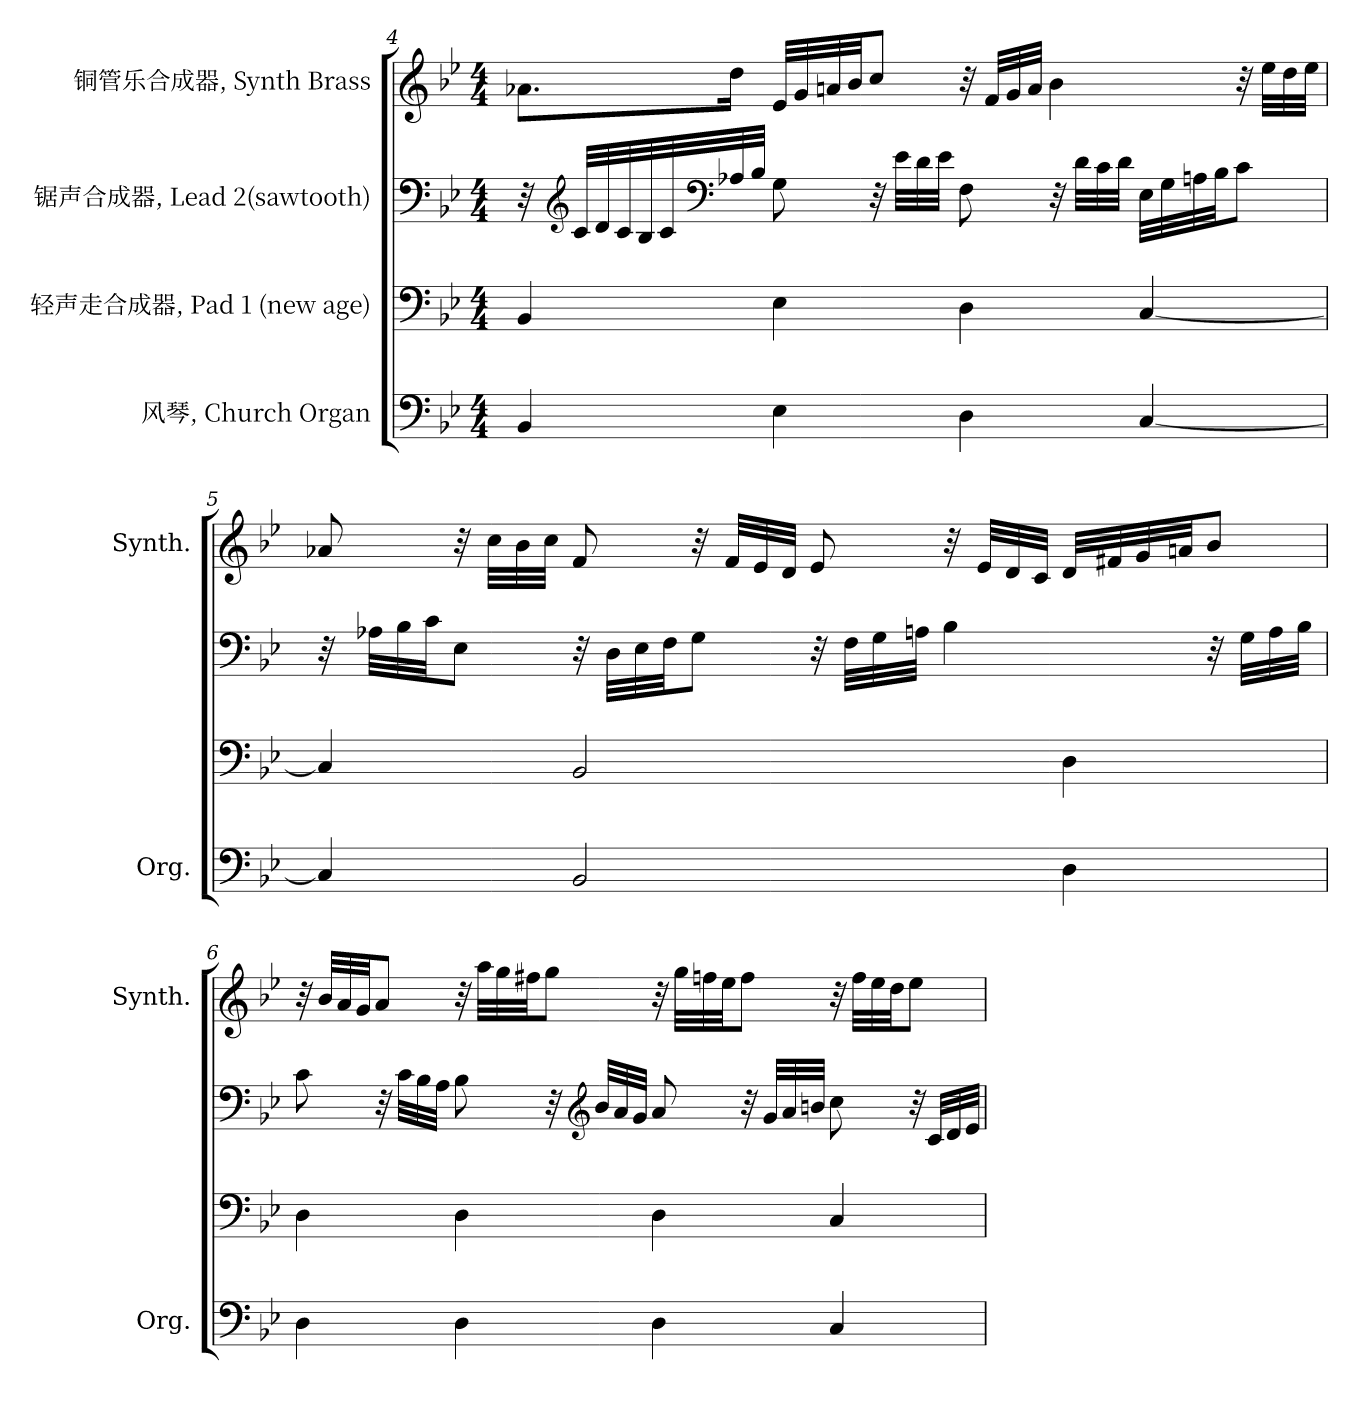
**kern	**kern	**kern	**kern
*part4	*part3	*part2	*part1
*staff4	*staff3	*staff2	*staff1
*I"风琴, Church Organ	*I"轻声走合成器, Pad 1 (new age)	*I"锯声合成器, Lead 2(sawtooth)	*I"铜管乐合成器, Synth Brass
*I'Org.	*	*	*I'Synth.
!!LO:PB:g=z
*clefF4	*clefF4	*clefF4	*clefG2
*k[b-e-]	*k[b-e-]	*k[b-e-]	*k[b-e-]
*M4/4	*M4/4	*M4/4	*M4/4
=4	=4	=4	=4
4BB-/	4BB-/	32r	8.a-X\L
*	*	*clefG2	*
.	.	32c/LLL	.
.	.	32d/	.
.	.	32c/	.
.	.	32B-/	.
.	.	32c/	.
*	*	*clefF4	*
.	.	32A-X/	16dd\Jk
.	.	32B-/JJJ	.
4E-\	4E-\	8G\	32e-/LLL
.	.	.	32g/
.	.	.	32an/
.	.	.	32b-/JJ
.	.	32r	8cc/J
.	.	32e-\LLL	.
.	.	32d\	.
.	.	32e-\JJJ	.
4D\	4D\	8F\	32r
.	.	.	32f/LLL
.	.	.	32g/
.	.	.	32a/JJJ
.	.	32r	4b-\
.	.	32d\LLL	.
.	.	32c\	.
.	.	32d\JJJ	.
[4C/	[4C/	32E-\LLL	.
.	.	32G\	.
.	.	32An\	.
.	.	32B-\JJ	.
.	.	8c\J	32r
.	.	.	32ee-\LLL
.	.	.	32dd\
.	.	.	32ee-\JJJ
!!LO:LB:g=z
=5	=5	=5	=5
4C/]	4C/]	32r	8a-X/
.	.	32A-X\LLL	.
.	.	32B-\	.
.	.	32c\JJ	.
.	.	8E-\J	32r
.	.	.	32cc\LLL
.	.	.	32b-\
.	.	.	32cc\JJJ
2BB-/	2BB-/	32r	8f/
.	.	32D\LLL	.
.	.	32E-\	.
.	.	32F\JJ	.
.	.	8G\J	32r
.	.	.	32f/LLL
.	.	.	32e-/
.	.	.	32d/JJJ
.	.	32r	8e-/
.	.	32F\LLL	.
.	.	32G\	.
.	.	32An\JJJ	.
.	.	4B-\	32r
.	.	.	32e-/LLL
.	.	.	32d/
.	.	.	32c/JJJ
4D\	4D\	.	32d/LLL
.	.	.	32f#X/
.	.	.	32g/
.	.	.	32an/JJ
.	.	32r	8b-/J
.	.	32G\LLL	.
.	.	32A\	.
.	.	32B-\JJJ	.
!!LO:LB:g=z
=6	=6	=6	=6
4D\	4D\	8c\	32r
.	.	.	32b-/LLL
.	.	.	32a/
.	.	.	32g/JJ
.	.	32r	8a/J
.	.	32c\LLL	.
.	.	32B-\	.
.	.	32A\JJJ	.
4D\	4D\	8B-\	32r
.	.	.	32aa\LLL
.	.	.	32gg\
.	.	.	32ff#X\JJ
.	.	32r	8gg\J
*	*	*clefG2	*
.	.	32b-/LLL	.
.	.	32a/	.
.	.	32g/JJJ	.
4D\	4D\	8a/	32r
.	.	.	32gg\LLL
.	.	.	32ffn\
.	.	.	32ee-\JJ
.	.	32r	8ff\J
.	.	32g/LLL	.
.	.	32a/	.
.	.	32bn/JJJ	.
4C/	4C/	8cc\	32r
.	.	.	32ff\LLL
.	.	.	32ee-\
.	.	.	32dd\JJ
.	.	32r	8ee-\J
.	.	32c/LLL	.
.	.	32d/	.
.	.	32e-/JJJ	.
=	=	=	=
*-	*-	*-	*-
